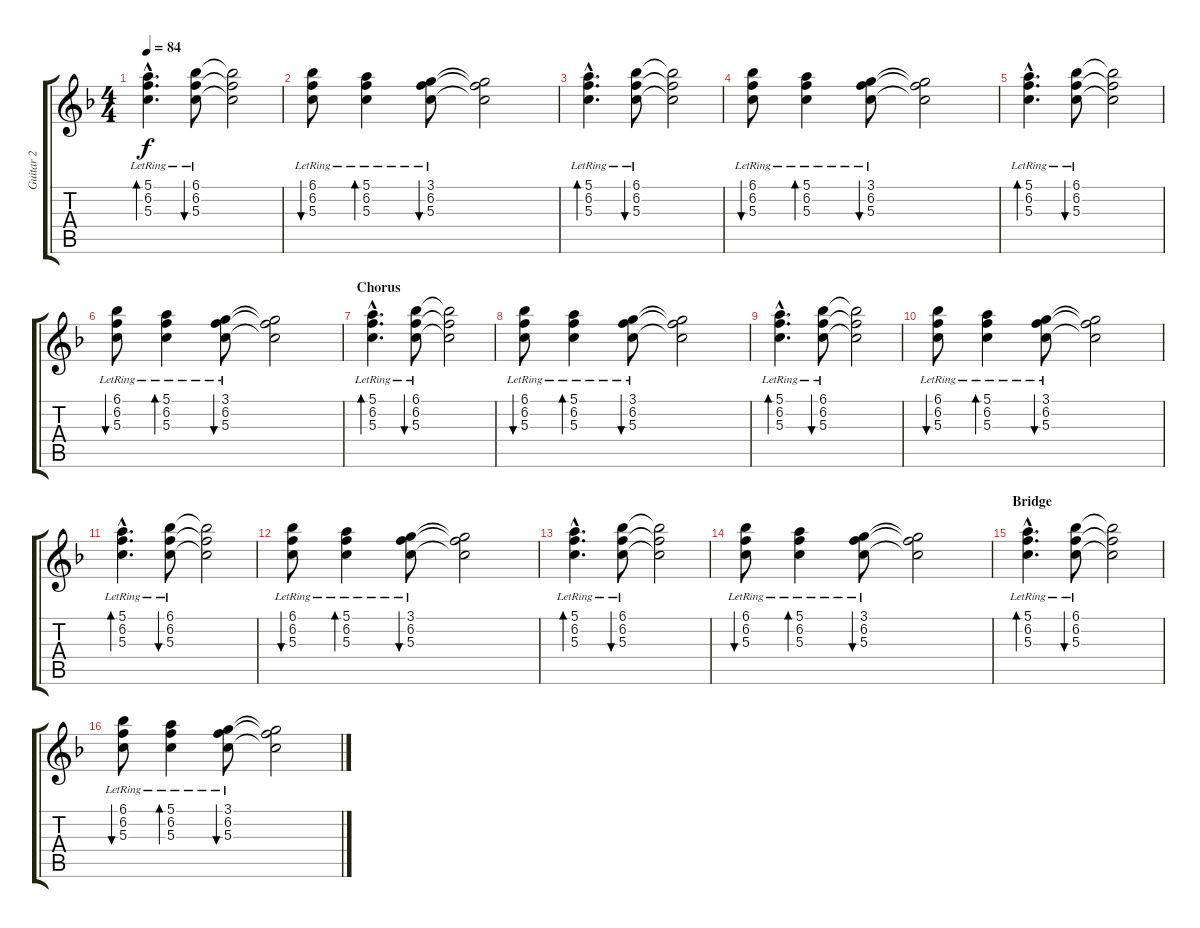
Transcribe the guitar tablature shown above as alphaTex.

\track ("Guitar 2" "Guitar 2") {instrument acousticguitarnylon}
\staff {score tabs}
\tuning (E4 B3 G3 D3 A2 E2) {hide}
\ts (4 4)
\tempo 84
\clef g2
\ks f
(5.1{hac lr} 6.2{hac lr} 5.3{hac lr}).4{d bd 120 dy f} (6.1{lr} 6.2{lr} 5.3{lr}).8{bu 120} (6.1{t} 6.2{t} 5.3{t}).2 |
(6.1{lr} 6.2{lr} 5.3{lr}).8{bu 120} (5.1{lr} 6.2{lr} 5.3{lr}).4{bd 120} (3.1{lr} 6.2{lr} 5.3{lr}).8{bu 60} (3.1{t} 6.2{t} 5.3{t}).2 |
(5.1{hac lr} 6.2{hac lr} 5.3{hac lr}).4{d bd 120} (6.1{lr} 6.2{lr} 5.3{lr}).8{bu 120} (6.1{t} 6.2{t} 5.3{t}).2 |
(6.1{lr} 6.2{lr} 5.3{lr}).8{bu 120} (5.1{lr} 6.2{lr} 5.3{lr}).4{bd 120} (3.1{lr} 6.2{lr} 5.3{lr}).8{bu 60} (3.1{t} 6.2{t} 5.3{t}).2 |
(5.1{hac lr} 6.2{hac lr} 5.3{hac lr}).4{d bd 120} (6.1{lr} 6.2{lr} 5.3{lr}).8{bu 120} (6.1{t} 6.2{t} 5.3{t}).2 |
(6.1{lr} 6.2{lr} 5.3{lr}).8{bu 120} (5.1{lr} 6.2{lr} 5.3{lr}).4{bd 120} (3.1{lr} 6.2{lr} 5.3{lr}).8{bu 60} (3.1{t} 6.2{t} 5.3{t}).2 |
\section ("" "Chorus")
(5.1{hac lr} 6.2{hac lr} 5.3{hac lr}).4{d bd 120} (6.1{lr} 6.2{lr} 5.3{lr}).8{bu 120} (6.1{t} 6.2{t} 5.3{t}).2 |
(6.1{lr} 6.2{lr} 5.3{lr}).8{bu 120} (5.1{lr} 6.2{lr} 5.3{lr}).4{bd 120} (3.1{lr} 6.2{lr} 5.3{lr}).8{bu 60} (3.1{t} 6.2{t} 5.3{t}).2 |
(5.1{hac lr} 6.2{hac lr} 5.3{hac lr}).4{d bd 120} (6.1{lr} 6.2{lr} 5.3{lr}).8{bu 120} (6.1{t} 6.2{t} 5.3{t}).2 |
(6.1{lr} 6.2{lr} 5.3{lr}).8{bu 120} (5.1{lr} 6.2{lr} 5.3{lr}).4{bd 120} (3.1{lr} 6.2{lr} 5.3{lr}).8{bu 60} (3.1{t} 6.2{t} 5.3{t}).2 |
(5.1{hac lr} 6.2{hac lr} 5.3{hac lr}).4{d bd 120} (6.1{lr} 6.2{lr} 5.3{lr}).8{bu 120} (6.1{t} 6.2{t} 5.3{t}).2 |
(6.1{lr} 6.2{lr} 5.3{lr}).8{bu 120} (5.1{lr} 6.2{lr} 5.3{lr}).4{bd 120} (3.1{lr} 6.2{lr} 5.3{lr}).8{bu 60} (3.1{t} 6.2{t} 5.3{t}).2 |
(5.1{hac lr} 6.2{hac lr} 5.3{hac lr}).4{d bd 120} (6.1{lr} 6.2{lr} 5.3{lr}).8{bu 120} (6.1{t} 6.2{t} 5.3{t}).2 |
(6.1{lr} 6.2{lr} 5.3{lr}).8{bu 120} (5.1{lr} 6.2{lr} 5.3{lr}).4{bd 120} (3.1{lr} 6.2{lr} 5.3{lr}).8{bu 60} (3.1{t} 6.2{t} 5.3{t}).2 |
\section ("" "Bridge")
(5.1{hac lr} 6.2{hac lr} 5.3{hac lr}).4{d bd 120} (6.1{lr} 6.2{lr} 5.3{lr}).8{bu 120} (6.1{t} 6.2{t} 5.3{t}).2 |
(6.1{lr} 6.2{lr} 5.3{lr}).8{bu 120} (5.1{lr} 6.2{lr} 5.3{lr}).4{bd 120} (3.1{lr} 6.2{lr} 5.3{lr}).8{bu 60} (3.1{t} 6.2{t} 5.3{t}).2
